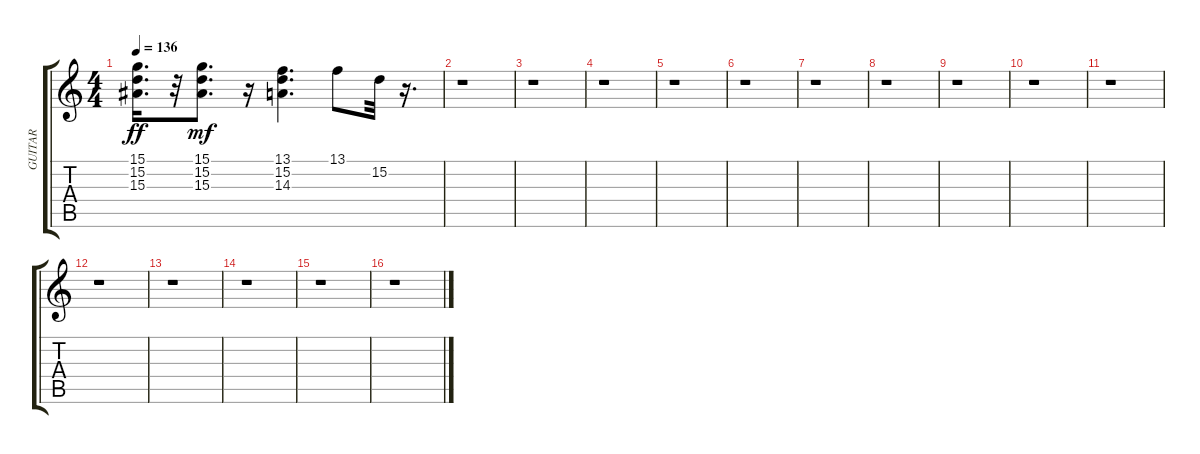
\track ("GUITAR" "GUITAR") {instrument pad4choir}
\staff {score tabs}
\tuning (E4 B3 G3 D3 A2 E2) {hide}
\ts (4 4)
\tempo 136
\clef g2
\ks c
(15.1 15.2 15.3).16{d dy ff} r.32 (15.1 15.2 15.3).8{d dy mf} r.16 (13.1 15.2 14.3).4{d} 13.1.8 15.2.32 r.16{d} |
r.1 |
r.1 |
r.1 |
r.1 |
r.1 |
r.1 |
r.1 |
r.1 |
r.1 |
r.1 |
r.1 |
r.1 |
r.1 |
r.1 |
r.1
